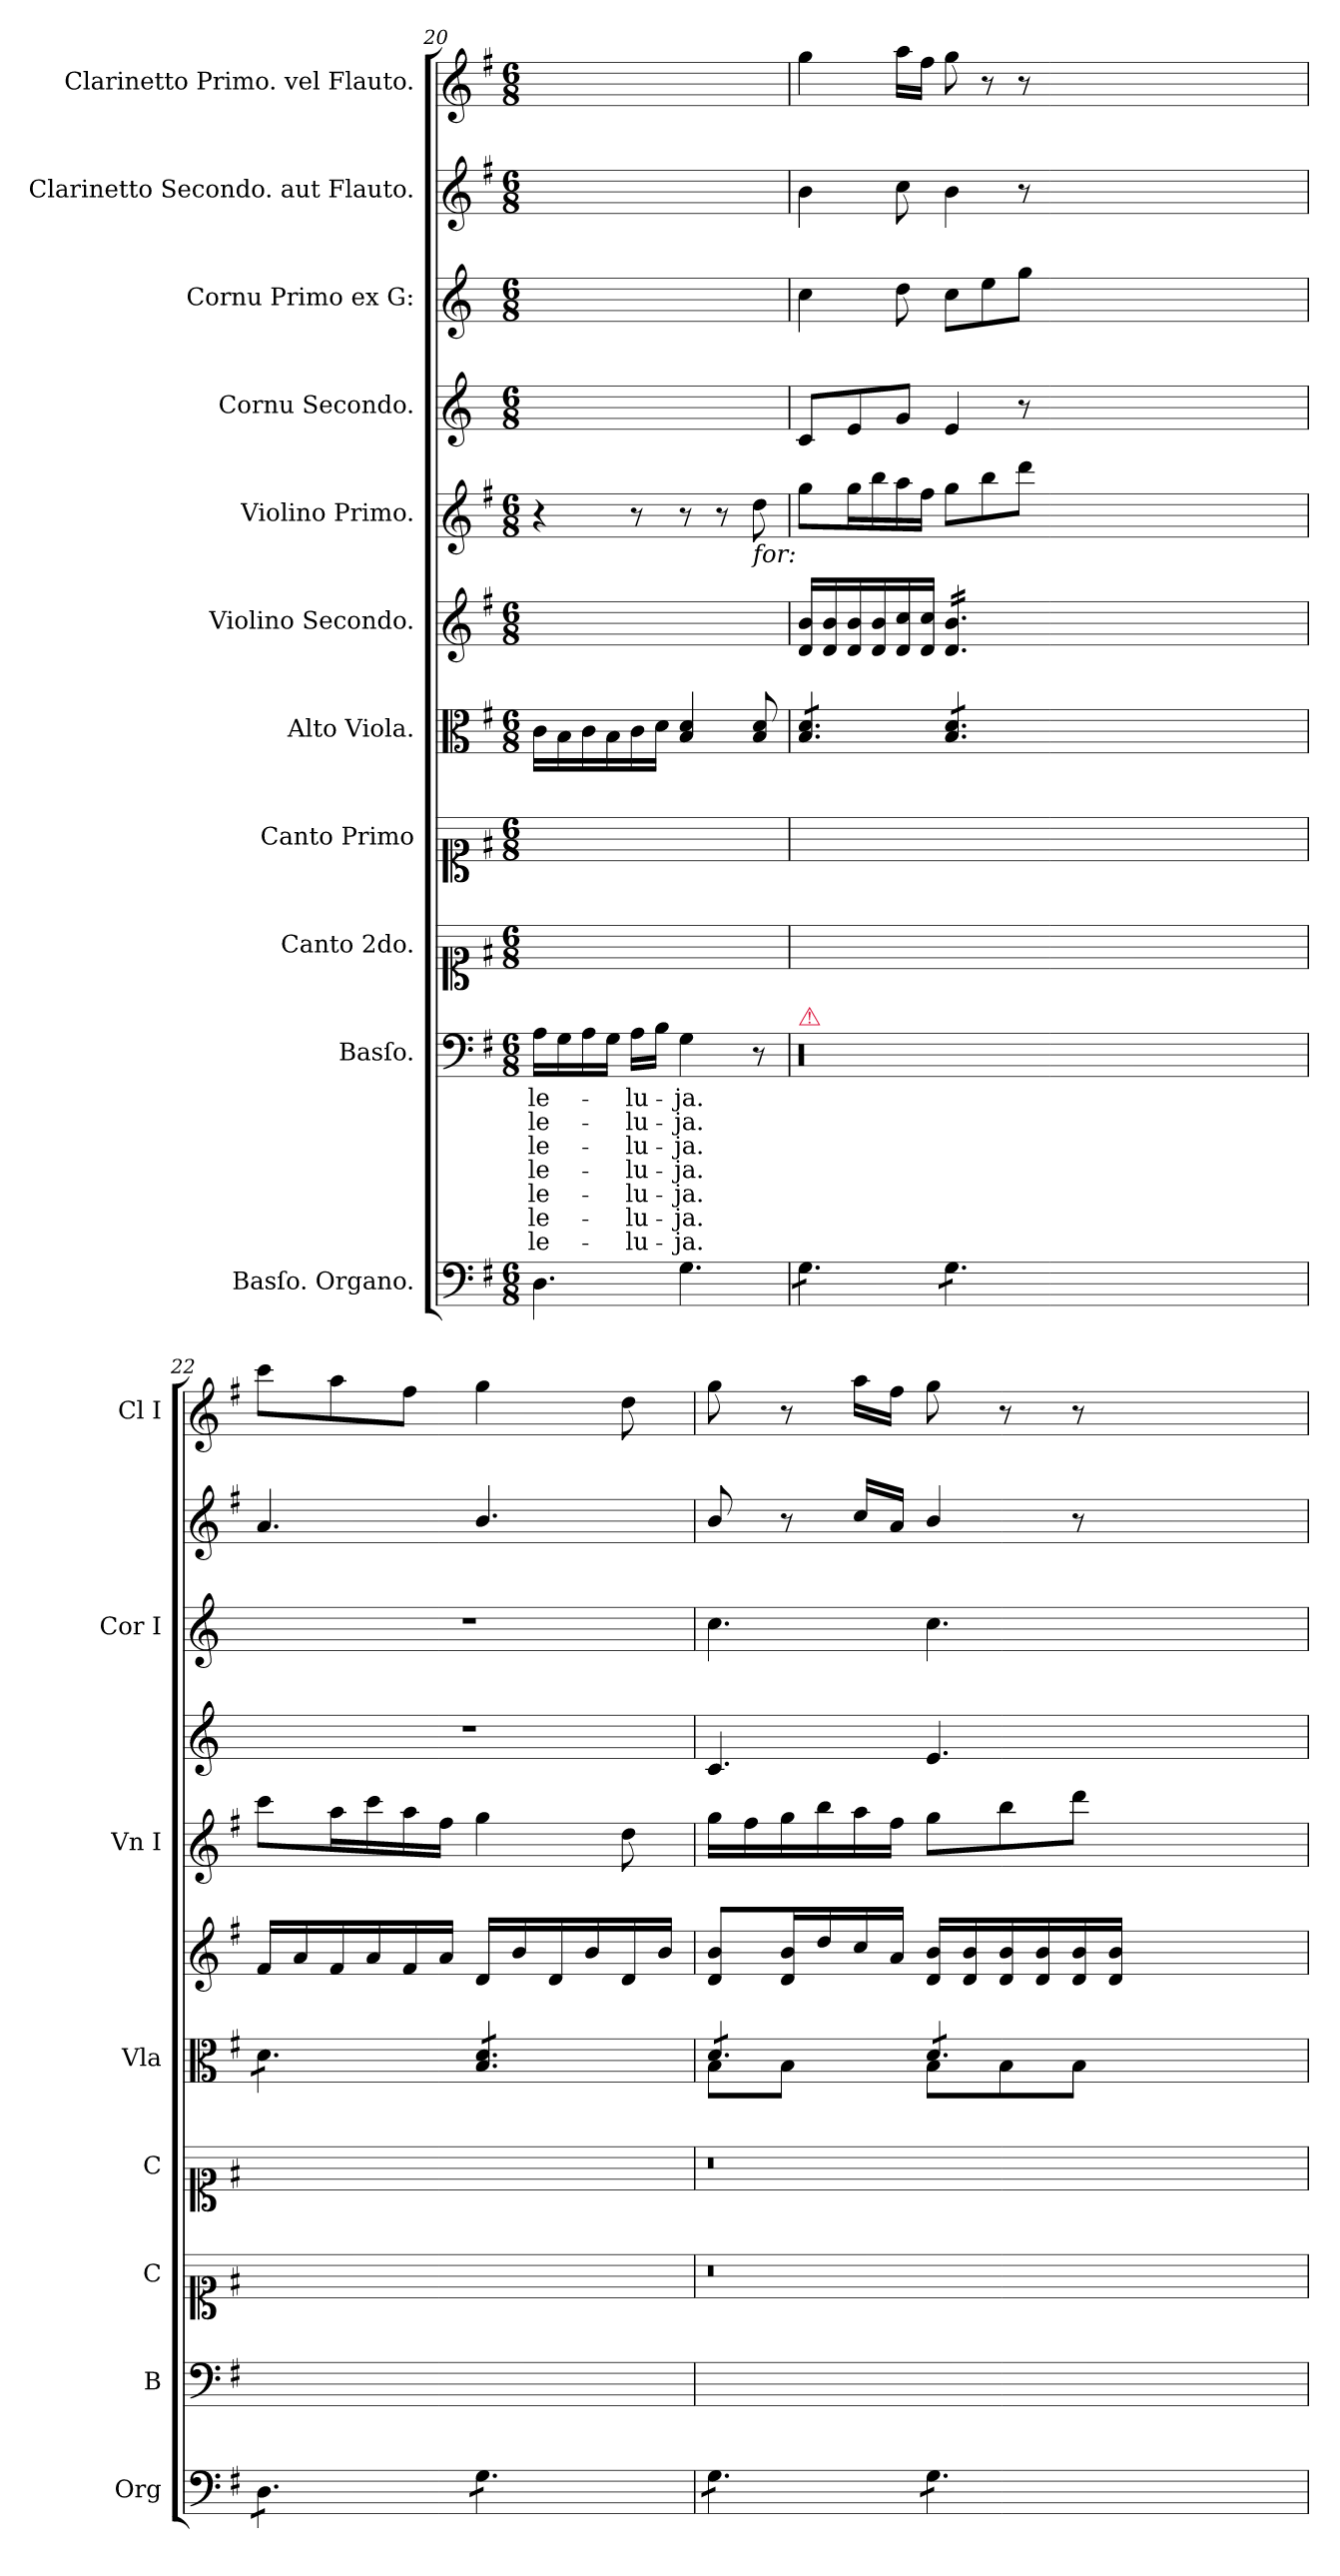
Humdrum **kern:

**kern	**kern	**text	**text	**text	**text	**text	**text	**text	**kern	**kern	**kern	**kern	**kern	**kern	**kern	**kern	**kern
*part11	*part10	*part10	*part10	*part10	*part10	*part10	*part10	*part10	*part9	*part8	*part7	*part6	*part5	*part4	*part3	*part2	*part1
*staff11	*staff10	*staff10	*staff10	*staff10	*staff10	*staff10	*staff10	*staff10	*staff9	*staff8	*staff7	*staff6	*staff5	*staff4	*staff3	*staff2	*staff1
*I"Basſo. Organo.	*I"Basſo.	*	*	*	*	*	*	*	*I"Canto 2do.	*I"Canto Primo	*I"Alto Viola.	*I"Violino Secondo.	*I"Violino Primo.	*I"Cornu Secondo.	*I"Cornu Primo ex G:	*I"Clarinetto Secondo. aut Flauto.	*I"Clarinetto Primo. vel Flauto.
*I'Org	*I'B	*	*	*	*	*	*	*	*I'C	*I'C	*I'Vla	*	*I'Vn I	*	*I'Cor I	*	*I'Cl I
*clefF4	*clefF4	*	*	*	*	*	*	*	*clefC1	*clefC1	*clefC3	*clefG2	*clefG2	*clefG2	*clefG2	*clefG2	*clefG2
*	*	*	*	*	*	*	*	*	*	*	*	*	*	*ITrd3c5	*ITrd3c5	*	*
*k[f#]	*k[f#]	*	*	*	*	*	*	*	*k[f#]	*k[f#]	*k[f#]	*k[f#]	*k[f#]	*k[f#]	*k[f#]	*k[f#]	*k[f#]
*G:	*G:	*	*	*	*	*	*	*	*G:	*G:	*G:	*G:	*G:	*	*	*G:	*G:
*M6/8	*M6/8	*	*	*	*	*	*	*	*M6/8	*M6/8	*M6/8	*M6/8	*M6/8	*M6/8	*M6/8	*M6/8	*M6/8
=20	=20	=20	=20	=20	=20	=20	=20	=20	=20	=20	=20	=20	=20	=20	=20	=20	=20
4.D\	16A\LL	-le-	-le-	-le-	-le-	-le-	-le-	-le-	2.ryy	2.ryy	16c\LL	2.ryy	4r	2.ryy	2.ryy	2.ryy	2.ryy
.	16G\	.	.	.	.	.	.	.	.	.	16B/	.	.	.	.	.	.
.	16A\	.	.	.	.	.	.	.	.	.	16c\	.	.	.	.	.	.
.	16G\JJ	.	.	.	.	.	.	.	.	.	16B/	.	.	.	.	.	.
.	16A\LL	-lu-	-lu-	-lu-	-lu-	-lu-	-lu-	-lu-	.	.	16c\	.	8r	.	.	.	.
.	16B\JJ	.	.	.	.	.	.	.	.	.	16d\JJ	.	.	.	.	.	.
4.G\	4G\	-ja.	-ja.	-ja.	-ja.	-ja.	-ja.	-ja.	.	.	4B/ 4d/	.	8r	.	.	.	.
.	.	.	.	.	.	.	.	.	.	.	.	.	8r	.	.	.	.
!	!	!	!	!	!	!	!	!	!	!	!	!	!LO:TX:b:i:t=for&colon;	!	!	!	!
.	8r	.	.	.	.	.	.	.	.	.	8B/ 8d/	.	8dd\	.	.	.	.
=21	=21	=21	=21	=21	=21	=21	=21	=21	=21	=21	=21	=21	=21	=21	=21	=21	=21
!	!LO:TX:a:color=crimson:t=⚠	!	!	!	!	!	!	!	!	!	!	!	!	!	!	!	!
!LO:TX:b:Bi:t=for&colon;	!	!	!	!	!	!	!	!	!	!	!	!	!	!	!	!	!
!	!LO:N:vis=00	!	!	!	!	!	!	!	!	!	!	!	!	!	!	!	!
*tremolo	*	*	*	*	*	*	*	*	*	*	*	*	*	*	*	*	*
*	*	*	*	*	*	*	*	*	*	*	*tremolo	*	*	*	*	*	*
8G\L	0.r	.	.	.	.	.	.	.	0.ryy	0.ryy	8B/ 8d/L	16d/ 16b/LL	8gg\L	8G/L	4g\	4b\	4gg\
.	.	.	.	.	.	.	.	.	.	.	.	16d/ 16b/	.	.	.	.	.
8G\	.	.	.	.	.	.	.	.	.	.	8B/ 8d/	16d/ 16b/	16gg\L	8B/	.	.	.
.	.	.	.	.	.	.	.	.	.	.	.	16d/ 16b/	16bb\	.	.	.	.
8G\J	.	.	.	.	.	.	.	.	.	.	8B/ 8d/J	16d/ 16cc/	16aa\	8d/J	8a\	8cc\	16aa\LL
.	.	.	.	.	.	.	.	.	.	.	.	16d/ 16cc/JJ	16ff#\JJ	.	.	.	16ff#\JJ
*	*	*	*	*	*	*	*	*	*	*	*	*tremolo	*	*	*	*	*
8G\L	.	.	.	.	.	.	.	.	.	.	8B/ 8d/L	16d/ 16b/LL	8gg\L	4B/	8g/L	4b\	8gg\
.	.	.	.	.	.	.	.	.	.	.	.	16d/ 16b/	.	.	.	.	.
8G\	.	.	.	.	.	.	.	.	.	.	8B/ 8d/	16d/ 16b/	8bb\	.	8b\	.	8r
.	.	.	.	.	.	.	.	.	.	.	.	16d/ 16b/	.	.	.	.	.
8G\J	.	.	.	.	.	.	.	.	.	.	8B/ 8d/J	16d/ 16b/	8ddd\J	8r	8dd\J	8r	8r
.	.	.	.	.	.	.	.	.	.	.	.	16d/ 16b/JJ	.	.	.	.	.
*	*	*	*	*	*	*	*	*	*	*	*	*Xtremolo	*	*	*	*	*
0ryy	.	.	.	.	.	.	.	.	.	.	0ryy	0ryy	0ryy	0ryy	0ryy	0ryy	0ryy
4ryy	.	.	.	.	.	.	.	.	.	.	4ryy	4ryy	4ryy	4ryy	4ryy	4ryy	4ryy
=22	=22	=22	=22	=22	=22	=22	=22	=22	=22	=22	=22	=22	=22	=22	=22	=22	=22
8D\L	2.ryy	.	.	.	.	.	.	.	2.ryy	2.ryy	8d\L	16f#/LL	8ccc\L	2.r	2.r	4.a/	8ccc\L
.	.	.	.	.	.	.	.	.	.	.	.	16a/	.	.	.	.	.
8D\	.	.	.	.	.	.	.	.	.	.	8d\	16f#/	16aa\L	.	.	.	8aa\
.	.	.	.	.	.	.	.	.	.	.	.	16a/	16ccc\	.	.	.	.
8D\J	.	.	.	.	.	.	.	.	.	.	8d\J	16f#/	16aa\	.	.	.	8ff#\J
.	.	.	.	.	.	.	.	.	.	.	.	16a/JJ	16ff#\JJ	.	.	.	.
8G\L	.	.	.	.	.	.	.	.	.	.	8B/ 8d/L	16d/LL	4gg\	.	.	4.b/	4gg\
.	.	.	.	.	.	.	.	.	.	.	.	16b/	.	.	.	.	.
8G\	.	.	.	.	.	.	.	.	.	.	8B/ 8d/	16d/	.	.	.	.	.
.	.	.	.	.	.	.	.	.	.	.	.	16b/	.	.	.	.	.
8G\J	.	.	.	.	.	.	.	.	.	.	8B/ 8d/J	16d/	8dd\	.	.	.	8dd\
.	.	.	.	.	.	.	.	.	.	.	.	16b/JJ	.	.	.	.	.
=23	=23	=23	=23	=23	=23	=23	=23	=23	=23	=23	=23	=23	=23	=23	=23	=23	=23
!	!	!	!	!	!	!	!	!	!LO:N:vis=0	!LO:N:vis=0	!	!	!	!	!	!	!
*	*	*	*	*	*	*	*	*	*	*	*^	*	*	*	*	*	*
8G\L	1.ryy	.	.	.	.	.	.	.	1.r	1.r	8d/L	8B\L	8d/ 8b/L	16gg\LL	4.G/	4.g\	8b/	8gg\
.	.	.	.	.	.	.	.	.	.	.	.	.	.	16ff#\	.	.	.	.
8G\	.	.	.	.	.	.	.	.	.	.	8d/	8B\J	16d/ 16b/L	16gg\	.	.	8r	8r
*	*	*	*	*	*	*	*	*	*	*	*Xtremolo	*	*	*	*	*	*	*
.	.	.	.	.	.	.	.	.	.	.	.	.	16dd/	16bb\	.	.	.	.
8G\J	.	.	.	.	.	.	.	.	.	.	8d/J	8ryy	16cc/	16aa\	.	.	16cc\LL	16aa\LL
.	.	.	.	.	.	.	.	.	.	.	.	.	16a/JJ	16ff#\JJ	.	.	16a/JJ	16ff#\JJ
*	*	*	*	*	*	*	*	*	*	*	*tremolo	*	*	*	*	*	*	*
8G\L	.	.	.	.	.	.	.	.	.	.	8d/L	8B\L	16d/ 16b/LL	8gg\L	4.B/	4.g\	4b/	8gg\
.	.	.	.	.	.	.	.	.	.	.	.	.	16d/ 16b/	.	.	.	.	.
8G\	.	.	.	.	.	.	.	.	.	.	8d/	8B\	16d/ 16b/	8bb\	.	.	.	8r
.	.	.	.	.	.	.	.	.	.	.	.	.	16d/ 16b/	.	.	.	.	.
8G\J	.	.	.	.	.	.	.	.	.	.	8d/J	8B\J	16d/ 16b/	8ddd\J	.	.	8r	8r
*	*	*	*	*	*	*	*	*	*	*	*Xtremolo	*	*	*	*	*	*	*
*Xtremolo	*	*	*	*	*	*	*	*	*	*	*	*	*	*	*	*	*	*
.	.	.	.	.	.	.	.	.	.	.	.	.	16d/ 16b/JJ	.	.	.	.	.
2.ryy	.	.	.	.	.	.	.	.	.	.	2.ryy	2.ryy	2.ryy	2.ryy	2.ryy	2.ryy	2.ryy	2.ryy
*	*	*	*	*	*	*	*	*	*	*	*v	*v	*	*	*	*	*	*
=	=	=	=	=	=	=	=	=	=	=	=	=	=	=	=	=	=
*-	*-	*-	*-	*-	*-	*-	*-	*-	*-	*-	*-	*-	*-	*-	*-	*-	*-
